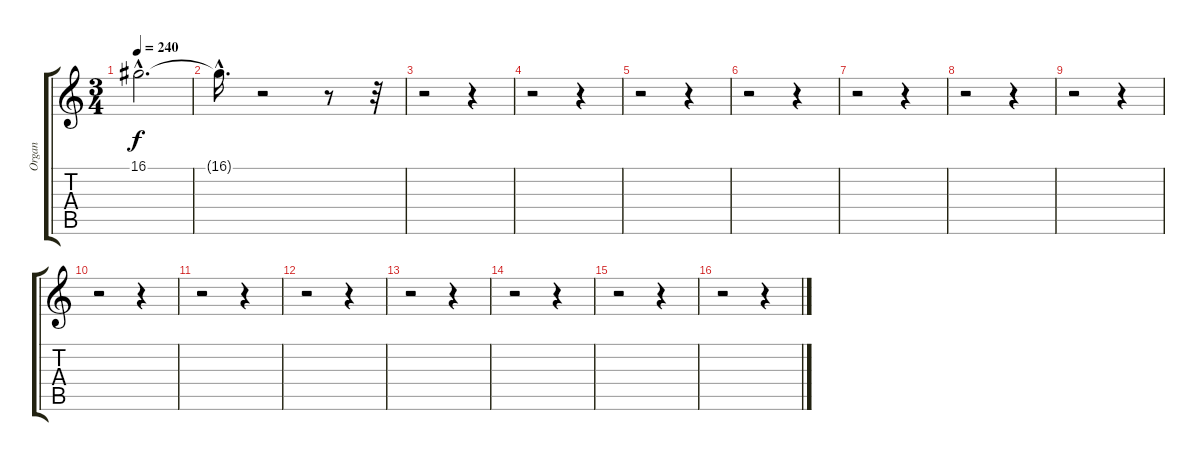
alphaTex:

\track ("Organ" "Organ") {instrument percussiveorgan}
\staff {score tabs}
\tuning (E4 B3 G3 D3 A2 E2) {hide}
\ts (3 4)
\tempo 240
\clef g2
\ks c
16.1{hac t}.2{d dy f} |
16.1{hac t}.16{d} r.2 r.8 r.32 |
r.2 r.4 |
r.2 r.4 |
r.2 r.4 |
r.2 r.4 |
r.2 r.4 |
r.2 r.4 |
r.2 r.4 |
r.2 r.4 |
r.2 r.4 |
r.2 r.4 |
r.2 r.4 |
r.2 r.4 |
r.2 r.4 |
r.2 r.4
